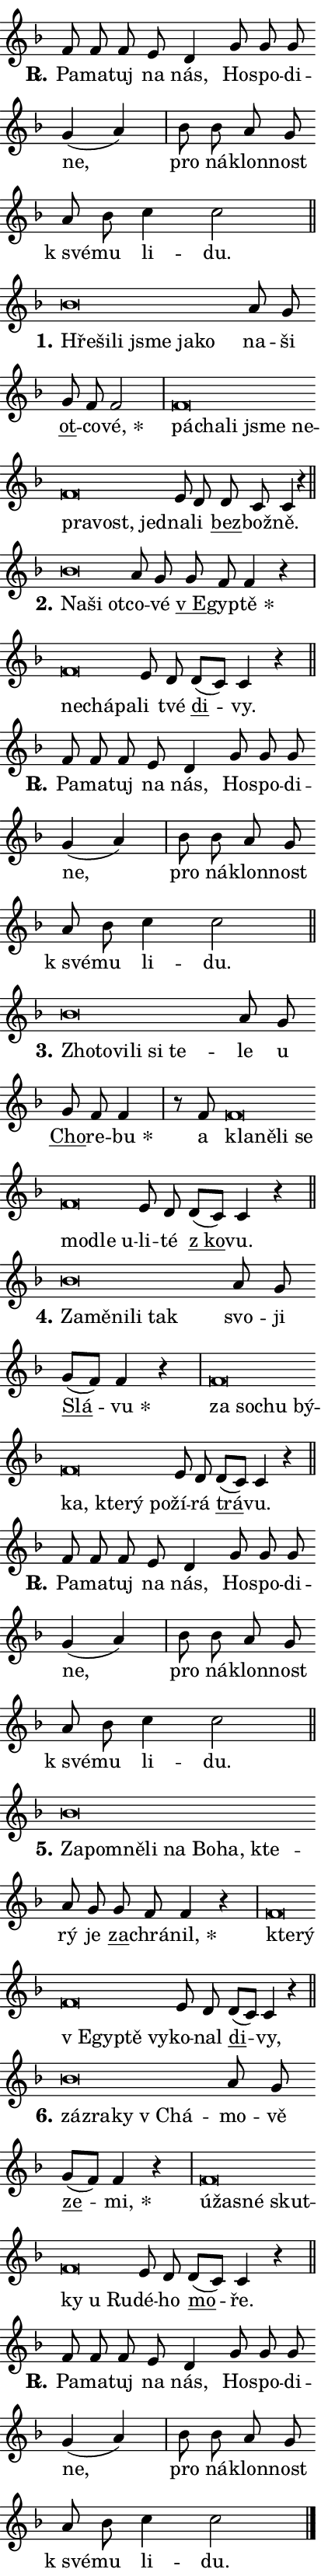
\version "2.24.0"
\header { tagline = "" }
\paper {
  indent = 0\cm
  top-margin = 0\cm
  right-margin = 0.13\cm % to fit lyric hyphens
  bottom-margin = 0\cm
  left-margin = 0\cm
  paper-width = 7\cm
  page-breaking = #ly:one-page-breaking
  system-system-spacing.basic-distance = #11
  score-system-spacing.basic-distance = #11
  ragged-last = ##f
}


%% Author: Thomas Morley
%% https://lists.gnu.org/archive/html/lilypond-user/2020-05/msg00002.html
#(define (line-position grob)
"Returns position of @var[grob} in current system:
   @code{'start}, if at first time-step
   @code{'end}, if at last time-step
   @code{'middle} otherwise
"
  (let* ((col (ly:item-get-column grob))
         (ln (ly:grob-object col 'left-neighbor))
         (rn (ly:grob-object col 'right-neighbor))
         (col-to-check-left (if (ly:grob? ln) ln col))
         (col-to-check-right (if (ly:grob? rn) rn col))
         (break-dir-left
           (and
             (ly:grob-property col-to-check-left 'non-musical #f)
             (ly:item-break-dir col-to-check-left)))
         (break-dir-right
           (and
             (ly:grob-property col-to-check-right 'non-musical #f)
             (ly:item-break-dir col-to-check-right))))
        (cond ((eqv? 1 break-dir-left) 'start)
              ((eqv? -1 break-dir-right) 'end)
              (else 'middle))))

#(define (tranparent-at-line-position vctor)
  (lambda (grob)
  "Relying on @code{line-position} select the relevant enry from @var{vctor}.
Used to determine transparency,"
    (case (line-position grob)
      ((end) (not (vector-ref vctor 0)))
      ((middle) (not (vector-ref vctor 1)))
      ((start) (not (vector-ref vctor 2))))))

noteHeadBreakVisibility =
#(define-music-function (break-visibility)(vector?)
"Makes @code{NoteHead}s transparent relying on @var{break-visibility}"
#{
  \override NoteHead.transparent =
    #(tranparent-at-line-position break-visibility)
#})

#(define delete-ledgers-for-transparent-note-heads
  (lambda (grob)
    "Reads whether a @code{NoteHead} is transparent.
If so this @code{NoteHead} is removed from @code{'note-heads} from
@var{grob}, which is supposed to be @code{LedgerLineSpanner}.
As a result ledgers are not printed for this @code{NoteHead}"
    (let* ((nhds-array (ly:grob-object grob 'note-heads))
           (nhds-list
             (if (ly:grob-array? nhds-array)
                 (ly:grob-array->list nhds-array)
                 '()))
           ;; Relies on the transparent-property being done before
           ;; Staff.LedgerLineSpanner.after-line-breaking is executed.
           ;; This is fragile ...
           (to-keep
             (remove
               (lambda (nhd)
                 (ly:grob-property nhd 'transparent #f))
               nhds-list)))
      ;; TODO find a better method to iterate over grob-arrays, similiar
      ;; to filter/remove etc for lists
      ;; For now rebuilt from scratch
      (set! (ly:grob-object grob 'note-heads)  '())
      (for-each
        (lambda (nhd)
          (ly:pointer-group-interface::add-grob grob 'note-heads nhd))
        to-keep))))

squashNotes = {
  \override NoteHead.X-extent = #'(-0.2 . 0.2)
  \override NoteHead.Y-extent = #'(-0.75 . 0)
  \override NoteHead.stencil =
    #(lambda (grob)
       (let ((pos (ly:grob-property grob 'staff-position)))
         (begin
           (if (< pos -7) (display "ERROR: Lower brevis then expected\n") (display "OK: Expected brevis position\n"))
           (if (<= pos -6) ly:text-interface::print ly:note-head::print))))
}
unSquashNotes = {
  \revert NoteHead.X-extent
  \revert NoteHead.Y-extent
  \revert NoteHead.stencil
}

hideNotes = \noteHeadBreakVisibility #begin-of-line-visible
unHideNotes = \noteHeadBreakVisibility #all-visible

% work-around for resetting accidentals
% https://lilypond.org/doc/v2.23/Documentation/notation/displaying-rhythms#unmetered-music
cadenzaMeasure = {
  \cadenzaOff
  \partial 1024 s1024
  \cadenzaOn
}

#(define-markup-command (accent layout props text) (markup?)
  "Underline accented syllable"
  (interpret-markup layout props
    #{\markup \override #'(offset . 4.3) \underline { #text }#}))

responsum = \markup \concat {
  "R" \hspace #-1.05 \path #0.1 #'((moveto 0 0.07) (lineto 0.9 0.8)) \hspace #0.05 "."
}

spaceSize = #0.6828661417322834 % exact space size for TeX Gyre Schola

\layout {
  \context {
    \Staff
    \remove "Time_signature_engraver"
    \override LedgerLineSpanner.after-line-breaking = #delete-ledgers-for-transparent-note-heads
  }
  \context {
    \Lyrics {
      \override LyricSpace.minimum-distance = \spaceSize
      \override LyricText.font-name = #"TeX Gyre Schola"
      \override LyricText.font-size = 1
      \override StanzaNumber.font-name = #"TeX Gyre Schola Bold"
      \override StanzaNumber.font-size = 1
    }
  }
  \context {
    \Score 
    \override NoteHead.text =
      #(lambda (grob) 
        (let ((pos (ly:grob-property grob 'staff-position)))
          #{\markup {
            \combine
              \halign #-0.55 \raise #(if (= pos -6) 0 0.5) \override #'(thickness . 2) \draw-line #'(3.2 . 0)
              \musicglyph "noteheads.sM1"
          }#}))
  }
}

% magnetic-lyrics.ily
%
%   written by
%     Jean Abou Samra <jean@abou-samra.fr>
%     Werner Lemberg <wl@gnu.org>
%
%   adapted by
%     Jiri Hon <jiri.hon@gmail.com>
%
% Version 2022-Apr-15

% https://www.mail-archive.com/lilypond-user@gnu.org/msg149350.html

#(define (Left_hyphen_pointer_engraver context)
   "Collect syllable-hyphen-syllable occurrences in lyrics and store
them in properties.  This engraver only looks to the left.  For
example, if the lyrics input is @code{foo -- bar}, it does the
following.

@itemize @bullet
@item
Set the @code{text} property of the @code{LyricHyphen} grob between
@q{foo} and @q{bar} to @code{foo}.

@item
Set the @code{left-hyphen} property of the @code{LyricText} grob with
text @q{foo} to the @code{LyricHyphen} grob between @q{foo} and
@q{bar}.
@end itemize

Use this auxiliary engraver in combination with the
@code{lyric-@/text::@/apply-@/magnetic-@/offset!} hook."
   (let ((hyphen #f)
         (text #f))
     (make-engraver
      (acknowledgers
       ((lyric-syllable-interface engraver grob source-engraver)
        (set! text grob)))
      (end-acknowledgers
       ((lyric-hyphen-interface engraver grob source-engraver)
        ;(when (not (grob::has-interface grob 'lyric-space-interface))
          (set! hyphen grob)));)
      ((stop-translation-timestep engraver)
       (when (and text hyphen)
         (ly:grob-set-object! text 'left-hyphen hyphen))
       (set! text #f)
       (set! hyphen #f)))))

#(define (lyric-text::apply-magnetic-offset! grob)
   "If the space between two syllables is less than the value in
property @code{LyricText@/.details@/.squash-threshold}, move the right
syllable to the left so that it gets concatenated with the left
syllable.

Use this function as a hook for
@code{LyricText@/.after-@/line-@/breaking} if the
@code{Left_@/hyphen_@/pointer_@/engraver} is active."
   (let ((hyphen (ly:grob-object grob 'left-hyphen #f)))
     (when hyphen
       (let ((left-text (ly:spanner-bound hyphen LEFT)))
         (when (grob::has-interface left-text 'lyric-syllable-interface)
           (let* ((common (ly:grob-common-refpoint grob left-text X))
                  (this-x-ext (ly:grob-extent grob common X))
                  (left-x-ext
                   (begin
                     ;; Trigger magnetism for left-text.
                     (ly:grob-property left-text 'after-line-breaking)
                     (ly:grob-extent left-text common X)))
                  ;; `delta` is the gap width between two syllables.
                  (delta (- (interval-start this-x-ext)
                            (interval-end left-x-ext)))
                  (details (ly:grob-property grob 'details))
                  (threshold (assoc-get 'squash-threshold details 0.2)))
             (when (< delta threshold)
               (let* (;; We have to manipulate the input text so that
                      ;; ligatures crossing syllable boundaries are not
                      ;; disabled.  For languages based on the Latin
                      ;; script this is essentially a beautification.
                      ;; However, for non-Western scripts it can be a
                      ;; necessity.
                      (lt (ly:grob-property left-text 'text))
                      (rt (ly:grob-property grob 'text))
                      (is-space (grob::has-interface hyphen 'lyric-space-interface))
                      (space (if is-space " " ""))
                      (extra-delta (if is-space spaceSize 0))
                      ;; Append new syllable.
                      (ltrt-space (if (and (string? lt) (string? rt))
                                (string-append lt space rt)
                                (make-concat-markup (list lt space rt))))
                      ;; Right-align `ltrt` to the right side.
                      (ltrt-space-markup (grob-interpret-markup
                               grob
                               (make-translate-markup
                                (cons (interval-length this-x-ext) 0)
                                (make-right-align-markup ltrt-space)))))
                 (begin
                   ;; Don't print `left-text`.
                   (ly:grob-set-property! left-text 'stencil #f)
                   ;; Set text and stencil (which holds all collected
                   ;; syllables so far) and shift it to the left.
                   (ly:grob-set-property! grob 'text ltrt-space)
                   (ly:grob-set-property! grob 'stencil ltrt-space-markup)
                   (ly:grob-translate-axis! grob (- (- delta extra-delta)) X))))))))))


#(define (lyric-hyphen::displace-bounds-first grob)
   ;; Make very sure this callback isn't triggered too early.
   (let ((left (ly:spanner-bound grob LEFT))
         (right (ly:spanner-bound grob RIGHT)))
     (ly:grob-property left 'after-line-breaking)
     (ly:grob-property right 'after-line-breaking)
     (ly:lyric-hyphen::print grob)))

squashThreshold = #0.4

\layout {
  \context {
    \Lyrics
    \consists #Left_hyphen_pointer_engraver
    \override LyricText.after-line-breaking =
      #lyric-text::apply-magnetic-offset!
    \override LyricHyphen.stencil = #lyric-hyphen::displace-bounds-first
    \override LyricText.details.squash-threshold = \squashThreshold
    \override LyricHyphen.minimum-distance = 0
    \override LyricHyphen.minimum-length = \squashThreshold
  }
}

squashText = \override LyricText.details.squash-threshold = 9999
unSquashText = \override LyricText.details.squash-threshold = \squashThreshold

leftText = \override LyricText.self-alignment-X = #LEFT
unLeftText = \revert LyricText.self-alignment-X

starOffset = #(lambda (grob) 
                (let ((x_offset (ly:self-alignment-interface::aligned-on-x-parent grob)))
                  (if (= x_offset 0) 0 (+ x_offset 1.2))))

star = #(define-music-function (syllable)(string?)
"Append star separator at the end of a syllable"
#{
  \once \override LyricText.X-offset = #starOffset
  \lyricmode { \markup {
    #syllable
    \override #'((font-name . "TeX Gyre Schola Bold")) \hspace #0.2 \lower #0.65 \larger "*"
  } }
#})

starAccent = #(define-music-function (syllable)(string?)
"Append star separator at the end of a syllable and make accent"
#{
  \once \override LyricText.X-offset = #starOffset
  \lyricmode { \markup {
    \accent #syllable
    \override #'((font-name . "TeX Gyre Schola Bold")) \hspace #0.2 \lower #0.65 \larger "*"
  } }
#})

breath = #(define-music-function (syllable)(string?)
"Append breathing indicator at the end of a syllable"
#{
  \lyricmode { \markup { #syllable "+" } }
#})

optionalBreath = #(define-music-function (syllable)(string?)
"Append optional breathing indicator at the end of a syllable"
#{
  \lyricmode { \markup { #syllable "(+)" } }
#})


\score {
    <<
        \new Voice = "melody" { \cadenzaOn \key f \major \relative { f'8 f f e d4 \bar "" g8 g g \bar "" g4( a) \cadenzaMeasure \bar "|" bes8 bes a g \bar "" a bes c4 c2 \cadenzaMeasure \bar "||" \break } }
        \new Lyrics \lyricsto "melody" { \lyricmode { \set stanza = \responsum
Pa -- ma -- tuj na nás, Ho -- spo -- di -- ne, pro ná -- klon -- nost "k své" -- mu li -- du. } }
    >>
    \layout {}
}

\score {
    <<
        \new Voice = "melody" { \cadenzaOn \key f \major \relative { \squashNotes bes'\breve*1/16 \hideNotes \breve*1/16 \bar "" \breve*1/16 \bar "" \breve*1/16 \bar "" \breve*1/16 \breve*1/16 \bar "" \unHideNotes \unSquashNotes a8 g \bar "" g f f2 \cadenzaMeasure \bar "|" \squashNotes f\breve*1/16 \hideNotes \breve*1/16 \bar "" \breve*1/16 \bar "" \breve*1/16 \bar "" \breve*1/16 \bar "" \breve*1/16 \bar "" \breve*1/16 \breve*1/16 \bar "" \unHideNotes \unSquashNotes e8 d \bar "" d c c4 r \cadenzaMeasure \bar "||" \break } }
        \new Lyrics \lyricsto "melody" { \lyricmode { \set stanza = "1."
\leftText Hře -- \squashText ši -- li jsme ja -- ko \unLeftText \unSquashText na -- ši \markup \accent ot -- co -- \star vé, \leftText pá -- \squashText cha -- li jsme ne -- pra -- vost, jed -- \unLeftText \unSquashText na -- li \markup \accent bez -- bož -- ně. } }
    >>
    \layout {}
}

\score {
    <<
        \new Voice = "melody" { \cadenzaOn \key f \major \relative { \squashNotes bes'\breve*1/16 \hideNotes \breve*1/16 \breve*1/16 \bar "" \unHideNotes \unSquashNotes a8 g \bar "" g f f4 r \cadenzaMeasure \bar "|" \squashNotes f\breve*1/16 \hideNotes \breve*1/16 \breve*1/16 \bar "" \unHideNotes \unSquashNotes e8 d \bar "" d[( c)] c4 r \cadenzaMeasure \bar "||" \break } }
        \new Lyrics \lyricsto "melody" { \lyricmode { \set stanza = "2."
\leftText Na -- \squashText ši ot -- \unLeftText \unSquashText co -- vé \markup \accent "v E" -- gyp -- \star tě \leftText ne -- \squashText chá -- pa -- \unLeftText \unSquashText li tvé \markup \accent di -- vy. } }
    >>
    \layout {}
}

\score {
    <<
        \new Voice = "melody" { \cadenzaOn \key f \major \relative { f'8 f f e d4 \bar "" g8 g g \bar "" g4( a) \cadenzaMeasure \bar "|" bes8 bes a g \bar "" a bes c4 c2 \cadenzaMeasure \bar "||" \break } }
        \new Lyrics \lyricsto "melody" { \lyricmode { \set stanza = \responsum
Pa -- ma -- tuj na nás, Ho -- spo -- di -- ne, pro ná -- klon -- nost "k své" -- mu li -- du. } }
    >>
    \layout {}
}

\score {
    <<
        \new Voice = "melody" { \cadenzaOn \key f \major \relative { \squashNotes bes'\breve*1/16 \hideNotes \breve*1/16 \bar "" \breve*1/16 \bar "" \breve*1/16 \bar "" \breve*1/16 \breve*1/16 \bar "" \unHideNotes \unSquashNotes a8 g \bar "" g f f4 \cadenzaMeasure \bar "|" r8 f8 \squashNotes f\breve*1/16 \hideNotes \breve*1/16 \bar "" \breve*1/16 \bar "" \breve*1/16 \bar "" \breve*1/16 \bar "" \breve*1/16 \breve*1/16 \bar "" \unHideNotes \unSquashNotes e8 d \bar "" d[( c)] c4 r \cadenzaMeasure \bar "||" \break } }
        \new Lyrics \lyricsto "melody" { \lyricmode { \set stanza = "3."
\leftText Zho -- \squashText to -- vi -- li si te -- \unLeftText \unSquashText le u \markup \accent Cho -- re -- \star bu a \leftText kla -- \squashText ně -- li se mo -- dle u -- \unLeftText \unSquashText li -- té \markup \accent "z ko" -- vu. } }
    >>
    \layout {}
}

\score {
    <<
        \new Voice = "melody" { \cadenzaOn \key f \major \relative { \squashNotes bes'\breve*1/16 \hideNotes \breve*1/16 \bar "" \breve*1/16 \bar "" \breve*1/16 \breve*1/16 \bar "" \unHideNotes \unSquashNotes a8 g \bar "" g[( f)] f4 r \cadenzaMeasure \bar "|" \squashNotes f\breve*1/16 \hideNotes \breve*1/16 \bar "" \breve*1/16 \bar "" \breve*1/16 \bar "" \breve*1/16 \bar "" \breve*1/16 \bar "" \breve*1/16 \breve*1/16 \bar "" \unHideNotes \unSquashNotes e8 d \bar "" d[( c)] c4 r \cadenzaMeasure \bar "||" \break } }
        \new Lyrics \lyricsto "melody" { \lyricmode { \set stanza = "4."
\leftText Za -- \squashText mě -- ni -- li tak \unLeftText \unSquashText svo -- ji \markup \accent Slá -- \star vu \leftText za \squashText so -- chu bý -- ka, kte -- rý po -- \unLeftText \unSquashText ží -- rá \markup \accent trá -- vu. } }
    >>
    \layout {}
}

\score {
    <<
        \new Voice = "melody" { \cadenzaOn \key f \major \relative { f'8 f f e d4 \bar "" g8 g g \bar "" g4( a) \cadenzaMeasure \bar "|" bes8 bes a g \bar "" a bes c4 c2 \cadenzaMeasure \bar "||" \break } }
        \new Lyrics \lyricsto "melody" { \lyricmode { \set stanza = \responsum
Pa -- ma -- tuj na nás, Ho -- spo -- di -- ne, pro ná -- klon -- nost "k své" -- mu li -- du. } }
    >>
    \layout {}
}

\score {
    <<
        \new Voice = "melody" { \cadenzaOn \key f \major \relative { \squashNotes bes'\breve*1/16 \hideNotes \breve*1/16 \bar "" \breve*1/16 \bar "" \breve*1/16 \bar "" \breve*1/16 \bar "" \breve*1/16 \bar "" \breve*1/16 \breve*1/16 \bar "" \unHideNotes \unSquashNotes a8 g \bar "" g f f4 r \cadenzaMeasure \bar "|" \squashNotes f\breve*1/16 \hideNotes \breve*1/16 \bar "" \breve*1/16 \bar "" \breve*1/16 \bar "" \breve*1/16 \breve*1/16 \bar "" \unHideNotes \unSquashNotes e8 d \bar "" d[( c)] c4 r \cadenzaMeasure \bar "||" \break } }
        \new Lyrics \lyricsto "melody" { \lyricmode { \set stanza = "5."
\leftText Za -- \squashText po -- mně -- li na Bo -- ha, kte -- \unLeftText \unSquashText rý je \markup \accent za -- chrá -- \star nil, \leftText kte -- \squashText rý "v E" -- gyp -- tě vy -- \unLeftText \unSquashText ko -- nal \markup \accent di -- vy, } }
    >>
    \layout {}
}

\score {
    <<
        \new Voice = "melody" { \cadenzaOn \key f \major \relative { \squashNotes bes'\breve*1/16 \hideNotes \breve*1/16 \bar "" \breve*1/16 \breve*1/16 \bar "" \unHideNotes \unSquashNotes a8 g \bar "" g[( f)] f4 r \cadenzaMeasure \bar "|" \squashNotes f\breve*1/16 \hideNotes \breve*1/16 \bar "" \breve*1/16 \bar "" \breve*1/16 \bar "" \breve*1/16 \bar "" \breve*1/16 \breve*1/16 \bar "" \unHideNotes \unSquashNotes e8 d \bar "" d[( c)] c4 r \cadenzaMeasure \bar "||" \break } }
        \new Lyrics \lyricsto "melody" { \lyricmode { \set stanza = "6."
\leftText zá -- \squashText zra -- ky "v Chá" -- \unLeftText \unSquashText mo -- vě \markup \accent ze -- \star mi, \leftText ú -- \squashText ža -- sné skut -- ky u Ru -- \unLeftText \unSquashText dé -- ho \markup \accent mo -- ře. } }
    >>
    \layout {}
}

\score {
    <<
        \new Voice = "melody" { \cadenzaOn \key f \major \relative { f'8 f f e d4 \bar "" g8 g g \bar "" g4( a) \cadenzaMeasure \bar "|" bes8 bes a g \bar "" a bes c4 c2 \cadenzaMeasure \bar "||" \break } \bar "|." }
        \new Lyrics \lyricsto "melody" { \lyricmode { \set stanza = \responsum
Pa -- ma -- tuj na nás, Ho -- spo -- di -- ne, pro ná -- klon -- nost "k své" -- mu li -- du. } }
    >>
    \layout {}
}
